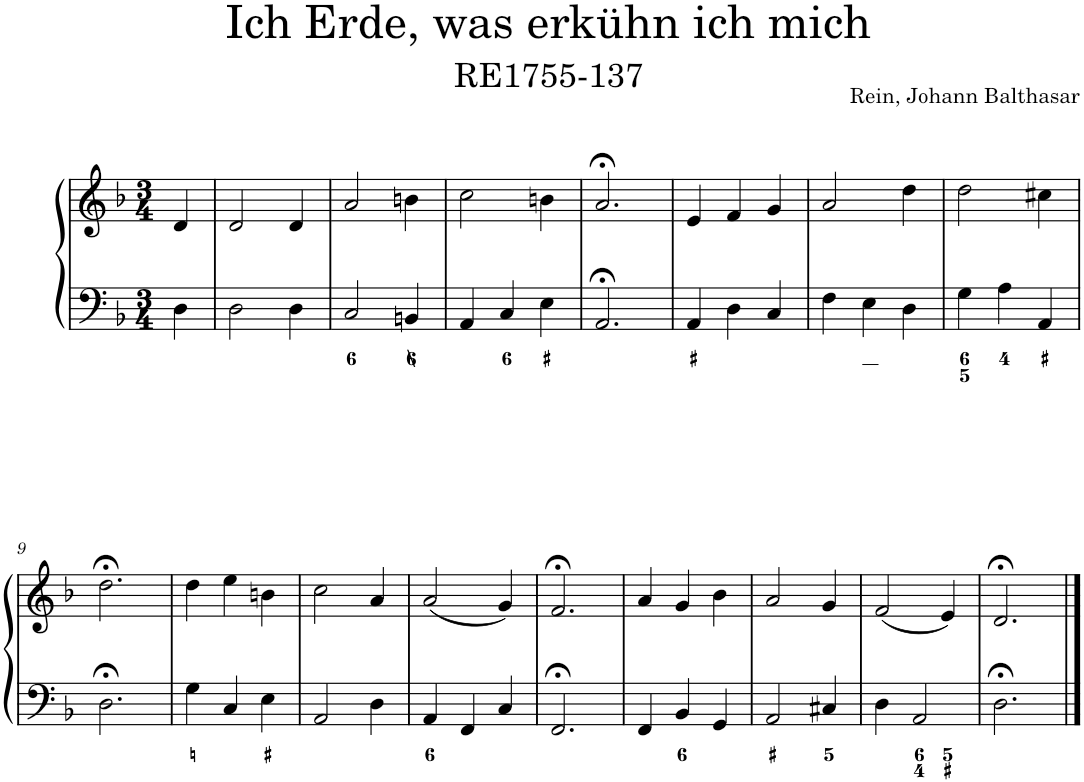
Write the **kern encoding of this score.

**kern	**kern
*part1	*part1
*staff2	*staff1
*I"Piano	*
*I'Pno.	*
*clefF4	*clefG2
*k[b-]	*k[b-]
*M3/4	*M3/4
=1	=1
4D\	4d/
=2	=2
2D\	2d/
4D\	4d/
=3	=3
2C/	2a/
4BBn/	4bn\
=4	=4
4AA/	2cc\
4C/	.
4E\	4bn\
=5	=5
2.AA;</	2.a;</
=6	=6
4AA/	4e/
4D\	4f/
4C/	4g/
=7	=7
4F\	2a/
4E\	.
4D\	4dd\
=8	=8
4G\	2dd\
4A\	.
4AA/	4cc#X\
!!LO:LB:g=z
=9	=9
2.D;<\	2.dd;<\
=10	=10
4G\	4dd\
4C/	4ee\
4E\	4bn\
=11	=11
2AA/	2cc\
4D\	4a/
=12	=12
4AA/	(2a/
4FF/	.
4C/	4g/)
=13	=13
2.FF;</	2.f;</
=14	=14
4FF/	4a/
4BB-/	4g/
4GG/	4b-\
=15	=15
2AA/	2a/
4C#X/	4g/
=16	=16
4D\	(2f/
2AA/	.
.	4e/)
=17	=17
2.D;<\	2.d;</
==	==
*-	*-
